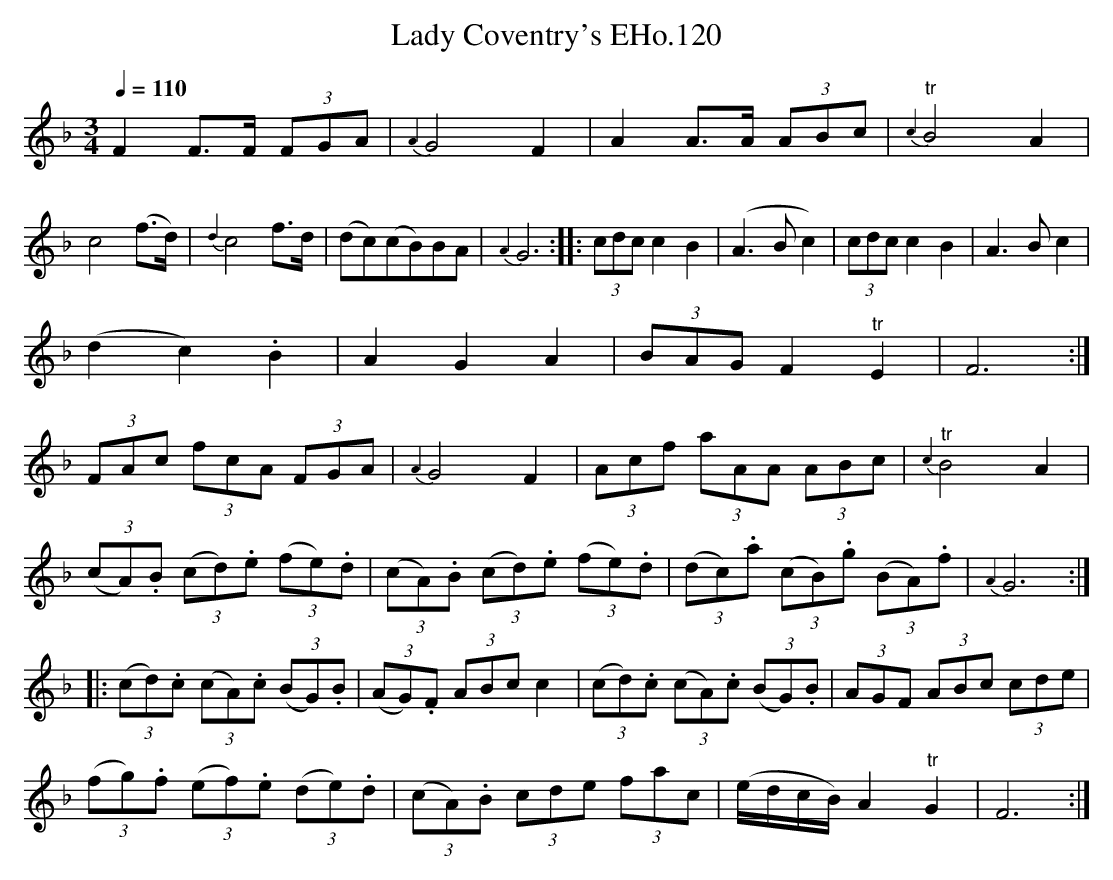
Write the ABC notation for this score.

X:1
T:Lady Coventry's EHo.120
M:3/4
L:1/8
Q:1/4=110
K:F
F2F>F (3FGA|{A2}G4F2|A2A>A(3 ABc|{c2}"^tr"B4A2|
c4(f>d)|{d2}c4f>d|(dc)(cB)BA|{A2}G6:||:(3cdcc2B2|(A2>B2c2)|(3cdc c2B2|A2>B2c2|
(d2c2).B2|A2G2A2|(3BAGF2"^tr"E2|F6:|
(3FAc (3fcA (3FGA|{A2}G4F2|(3Acf (3aAA (3ABc|{c2}"^tr"B4-A2|
(3(cA).B (3(cd).e (3(fe).d|(3(cA).B (3(cd).e (3(fe).d|(3(dc).a (3(cB).g (3(BA).f|{A2}G6:|
|:(3(cd).c  (3(cA).c (3(BG).B|(3(AG).F (3ABcc2|(3(cd).c (3(cA).c (3(BG).B|(3AGF (3ABc (3cde|
(3(fg).f (3(ef).e (3(de).d|(3(cA).B (3cde (3fac|(e/d/c/B/)A2"^tr"G2|F6:|
